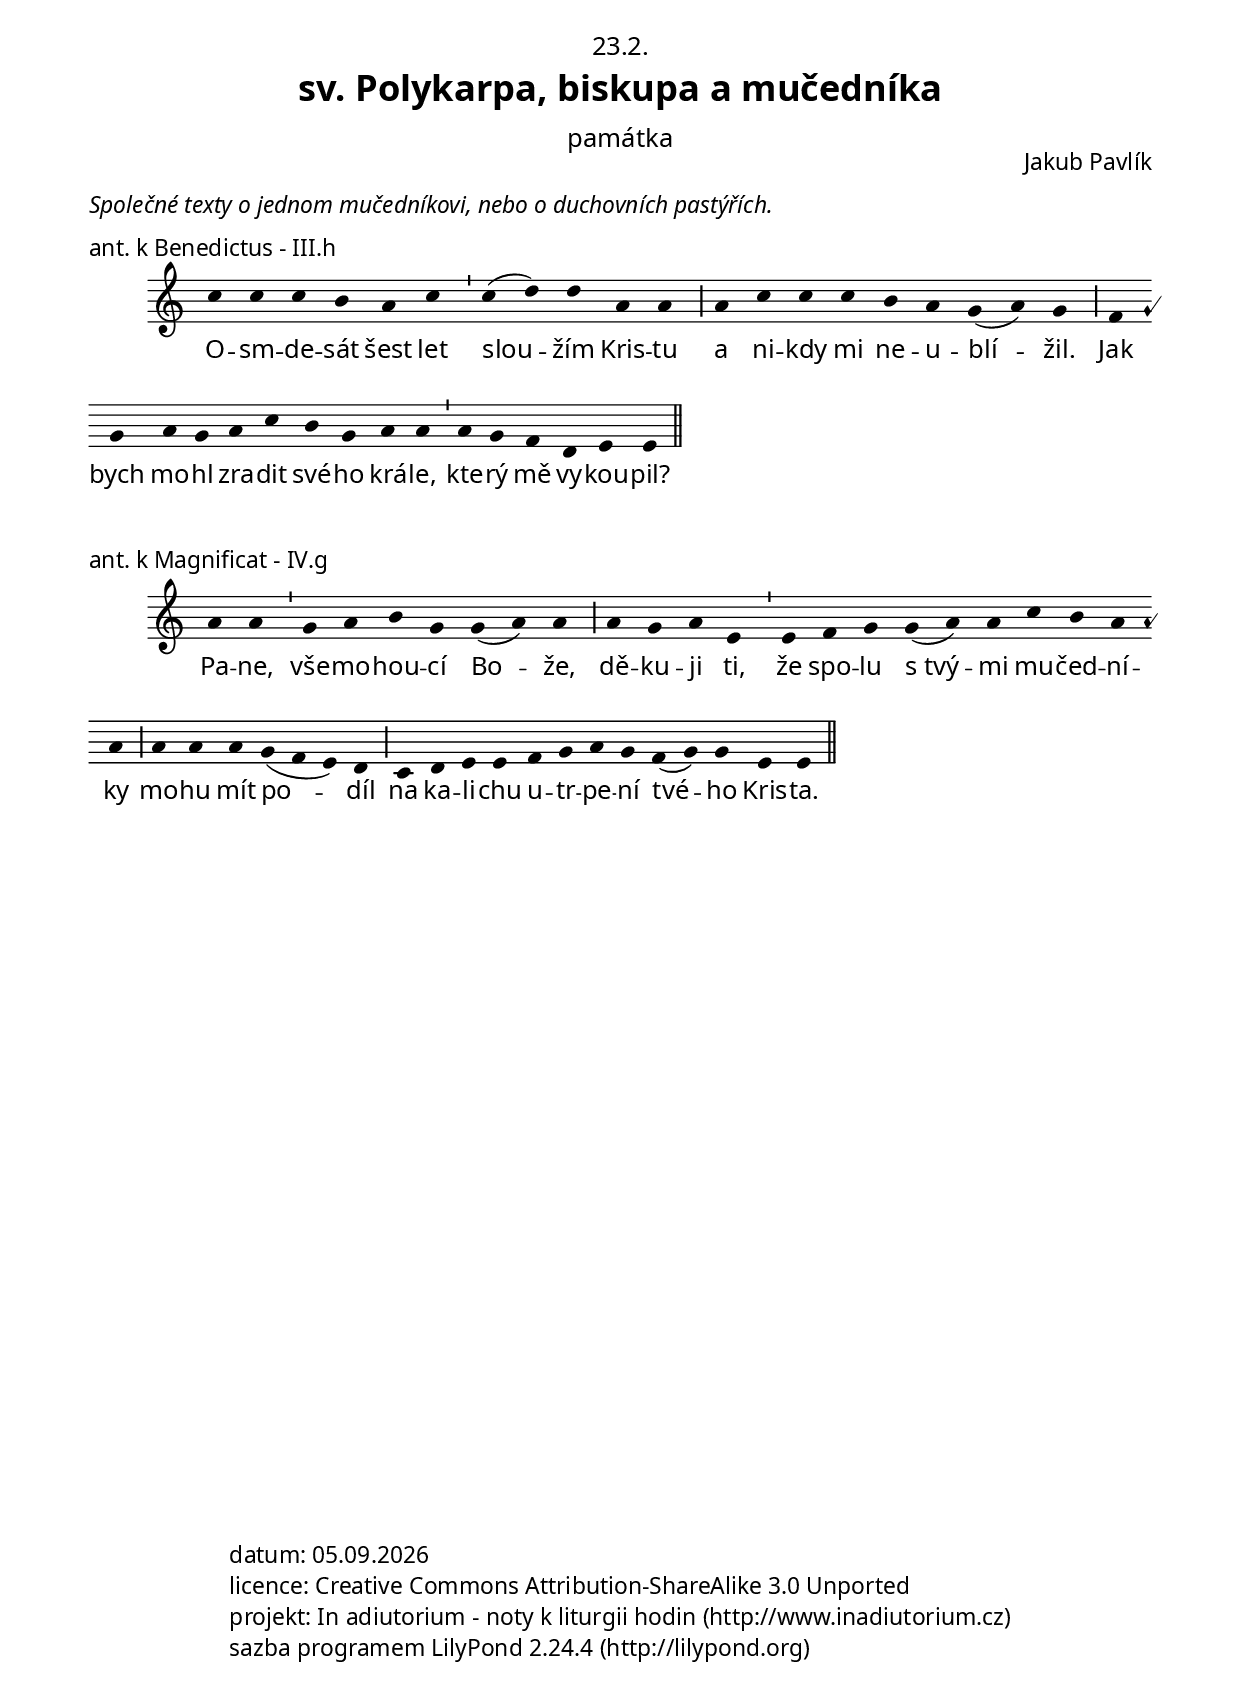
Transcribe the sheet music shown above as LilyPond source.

\version "2.19.16"

\include "../spolecne.ly"

\header {
  title = \markup\titleSvatek
            "sv. Polykarpa, biskupa a mučedníka"
            "památka"
            23.2.
  composer = "Jakub Pavlík"
}

\markup\communia #'(#:mucednik #:pastyr)

\score {
  \relative c'' {
    \choralniRezim
    c4 c c b a c \barMin c( d) d a a \barMaior
    a c c c b a g( a) g \barMaior
    f g a g a c b g a a \barMin
    a g f d e e \barFinalis
  }
  \addlyrics {
    O -- sm -- de -- sát šest let slou -- žím Kris -- tu
    a ni -- kdy mi ne -- u -- blí -- žil.
    Jak bych mo -- hl zra -- dit své -- ho krá -- le,
    kte -- rý mě vy -- kou -- pil?
  }
  \header {
    quid = "ant. k Benedictus"
    modus = "III"
    differentia = "h"
    psalmus = ""
    id = "aben"
    piece = \markup {\sestavTitulekBezZalmu}
  }
}

\score {
  \relative c'' {
    \choralniRezim
    a4 a \barMin g a b g g( a) a \barMaior
    a g a e \barMin
    e f g g( a) a c b a a \barMaior
    a a a g( f e) d \barMaior
    c d e e f g a g f( g) g e e \barFinalis
  }
  \addlyrics {
    Pa -- ne, vše -- mo -- hou -- cí Bo -- že,
    dě -- ku -- ji ti,
    že spo -- lu s_tvý -- mi mu -- čed -- ní -- ky
    mo -- hu mít po -- díl
    na ka -- li -- chu u -- tr -- pe -- ní tvé -- ho Kris -- ta.
  }
  \header {
    quid = "ant. k Magnificat"
    modus = "IV"
    differentia = "g"
    psalmus = ""
    id = "amag"
    piece = \markup {\sestavTitulekBezZalmu}
  }
}